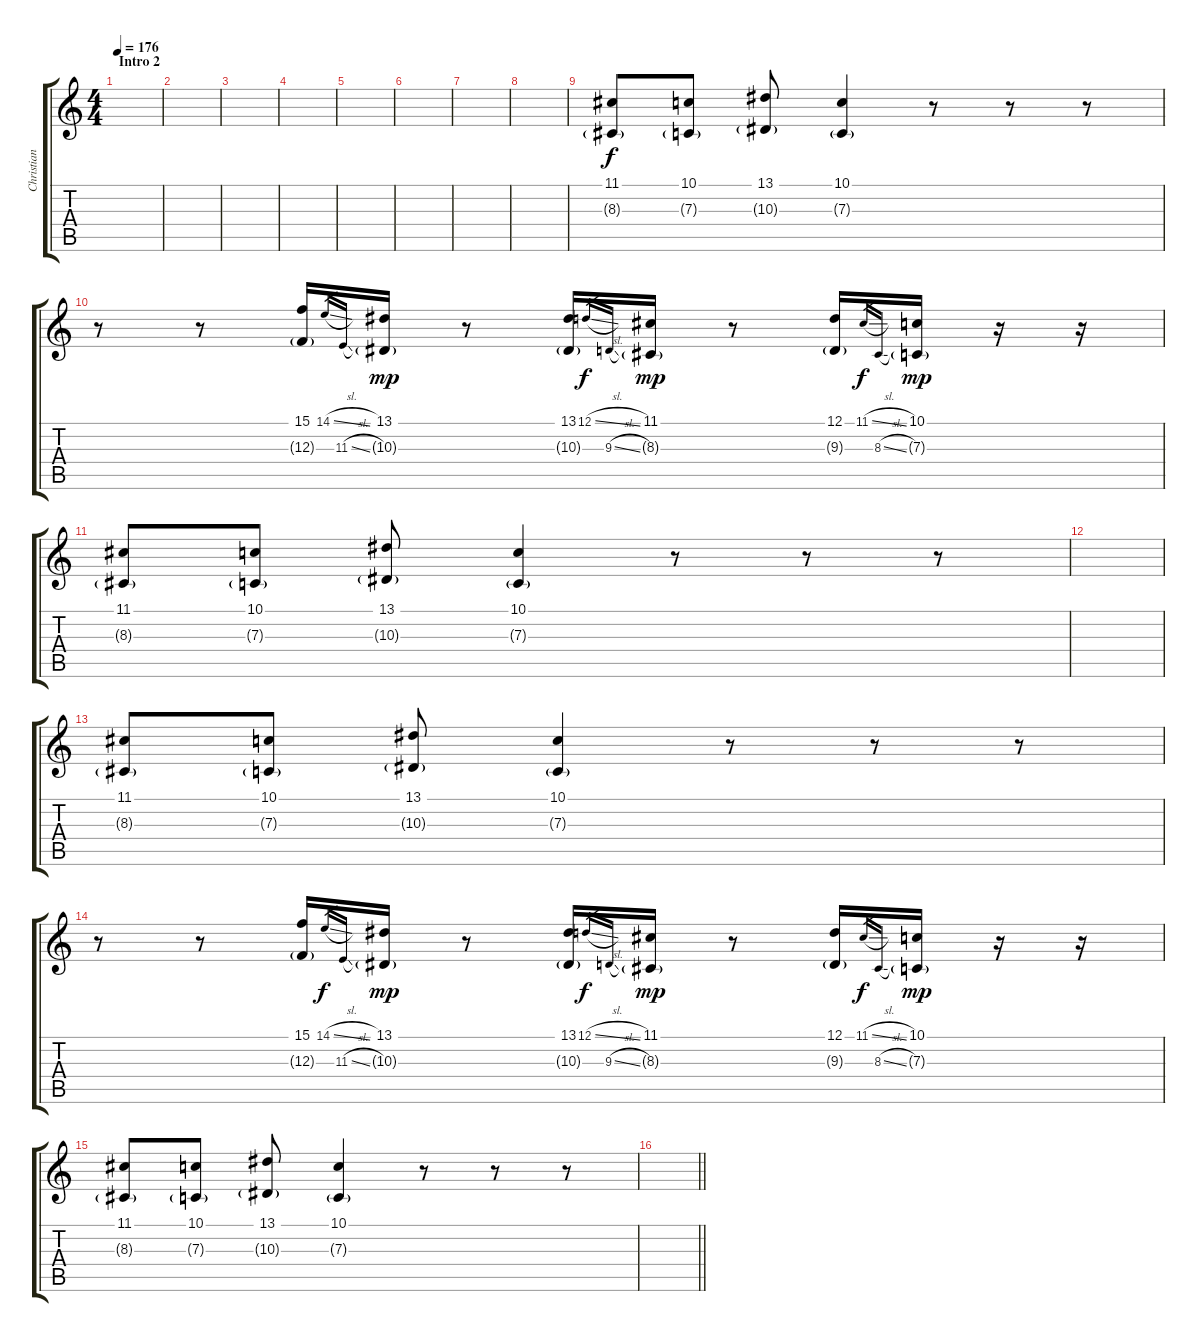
\track ("Christian 2" "Christian ") {instrument brasssection}
\staff {score tabs}
\tuning (D4 A3 F3 C3 G2 C2) {hide}
\ts (4 4)
\section ("" "Intro 2")
\tempo 176
\clef g2
\ks c
|
|
|
|
|
|
|
|
(11.1 8.3{g}).8{volume 15} (10.1 7.3{g}).8 (13.1 10.3{g}).8 (10.1 7.3{g}).4 r.8 r.8 r.8 |
r.8 r.8 (15.1 12.3{g}).16 14.1{sl}.16{gr dy f} 11.3{sl}.16{gr} (13.1 10.3{g}).16{dy mp} r.8 (13.1 10.3{g}).16 12.1{sl}.16{gr dy f} 9.3{sl}.16{gr} (11.1 8.3{g}).16{dy mp} r.8 (12.1 9.3{g}).16 11.1{sl}.16{gr dy f} 8.3{sl}.16{gr} (10.1 7.3{g}).16{dy mp} r.16 r.16 |
(11.1 8.3{g}).8 (10.1 7.3{g}).8 (13.1 10.3{g}).8 (10.1 7.3{g}).4 r.8 r.8 r.8 |
|
(11.1 8.3{g}).8 (10.1 7.3{g}).8 (13.1 10.3{g}).8 (10.1 7.3{g}).4 r.8 r.8 r.8 |
r.8 r.8 (15.1 12.3{g}).16 14.1{sl}.16{gr dy f} 11.3{sl}.16{gr} (13.1 10.3{g}).16{dy mp} r.8 (13.1 10.3{g}).16 12.1{sl}.16{gr dy f} 9.3{sl}.16{gr} (11.1 8.3{g}).16{dy mp} r.8 (12.1 9.3{g}).16 11.1{sl}.16{gr dy f} 8.3{sl}.16{gr} (10.1 7.3{g}).16{dy mp} r.16 r.16 |
(11.1 8.3{g}).8 (10.1 7.3{g}).8 (13.1 10.3{g}).8 (10.1 7.3{g}).4 r.8 r.8 r.8 |
\barLineRight lightlight
